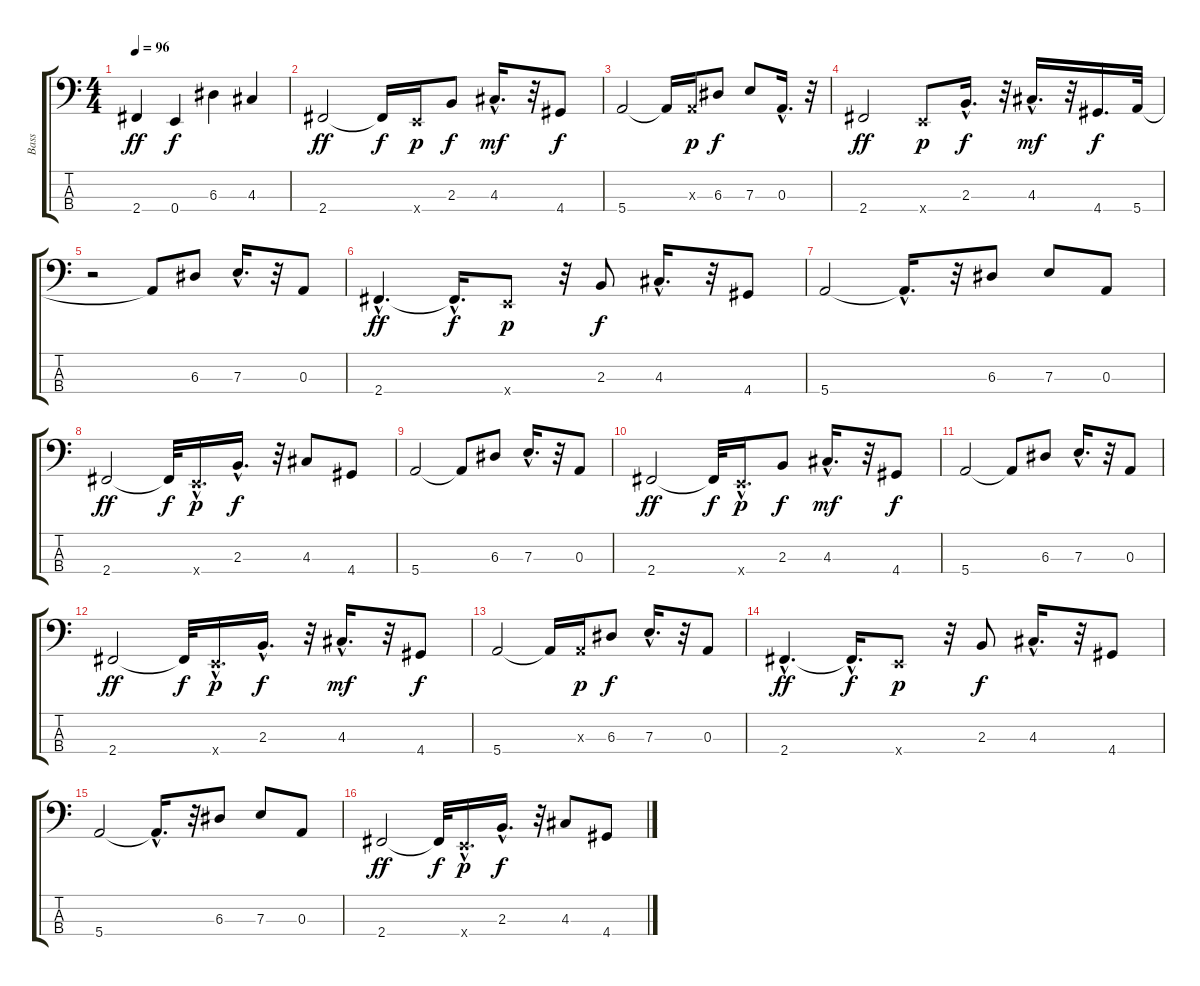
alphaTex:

\track ("Bass" "Bass") {instrument electricbassfinger}
\staff {score tabs}
\tuning (G2 D2 A1 E1) {hide}
\ts (4 4)
\tempo 96
\clef f4
\ks c
2.4.4{dy ff} 0.4.4{dy f} 6.3.4 4.3.4 |
2.4.2{dy ff} 2.4{t}.16{dy f} 0.4{x}.16{dy p} 2.3.8{dy f} 4.3{hac}.16{d dy mf} r.32 4.4.8{dy f} |
5.4.2 5.4{t}.16 0.3{x}.16{dy p} 6.3.8{dy f} 7.3.8 0.3{hac}.16{d} r.32 |
2.4.2{dy ff} 0.4{x}.8{dy p} 2.3{hac}.16{d dy f} r.32 4.3{hac}.16{d dy mf} r.32 4.4.16{d dy f} 5.4.32 |
r.2 5.4{t}.8 6.3.8 7.3{hac}.16{d} r.32 0.3.8 |
2.4{hac}.4{d dy ff} 2.4{hac t}.16{d dy f} 0.4{x}.8{dy p} r.32 2.3.8{dy f} 4.3{hac}.16{d} r.32 4.4.8 |
5.4.2 5.4{hac t}.16{d} r.32 6.3.8 7.3.8 0.3.8 |
2.4.2{dy ff} 2.4{t}.32{dy f} 0.4{hac x}.16{d dy p} 2.3{hac}.16{d dy f} r.32 4.3.8 4.4.8 |
5.4.2 5.4{t}.8 6.3.8 7.3{hac}.16{d} r.32 0.3.8 |
2.4.2{dy ff} 2.4{t}.32{dy f} 0.4{hac x}.16{d dy p} 2.3.8{dy f} 4.3{hac}.16{d dy mf} r.32 4.4.8{dy f} |
5.4.2 5.4{t}.8 6.3.8 7.3{hac}.16{d} r.32 0.3.8 |
2.4.2{dy ff} 2.4{t}.32{dy f} 0.4{hac x}.16{d dy p} 2.3{hac}.16{d dy f} r.32 4.3{hac}.16{d dy mf} r.32 4.4.8{dy f} |
5.4.2 5.4{t}.16 0.3{x}.16{dy p} 6.3.8{dy f} 7.3{hac}.16{d} r.32 0.3.8 |
2.4{hac}.4{d dy ff} 2.4{hac t}.16{d dy f} 0.4{x}.8{dy p} r.32 2.3.8{dy f} 4.3{hac}.16{d} r.32 4.4.8 |
5.4.2 5.4{hac t}.16{d} r.32 6.3.8 7.3.8 0.3.8 |
2.4.2{dy ff} 2.4{t}.32{dy f} 0.4{hac x}.16{d dy p} 2.3{hac}.16{d dy f} r.32 4.3.8 4.4.8
